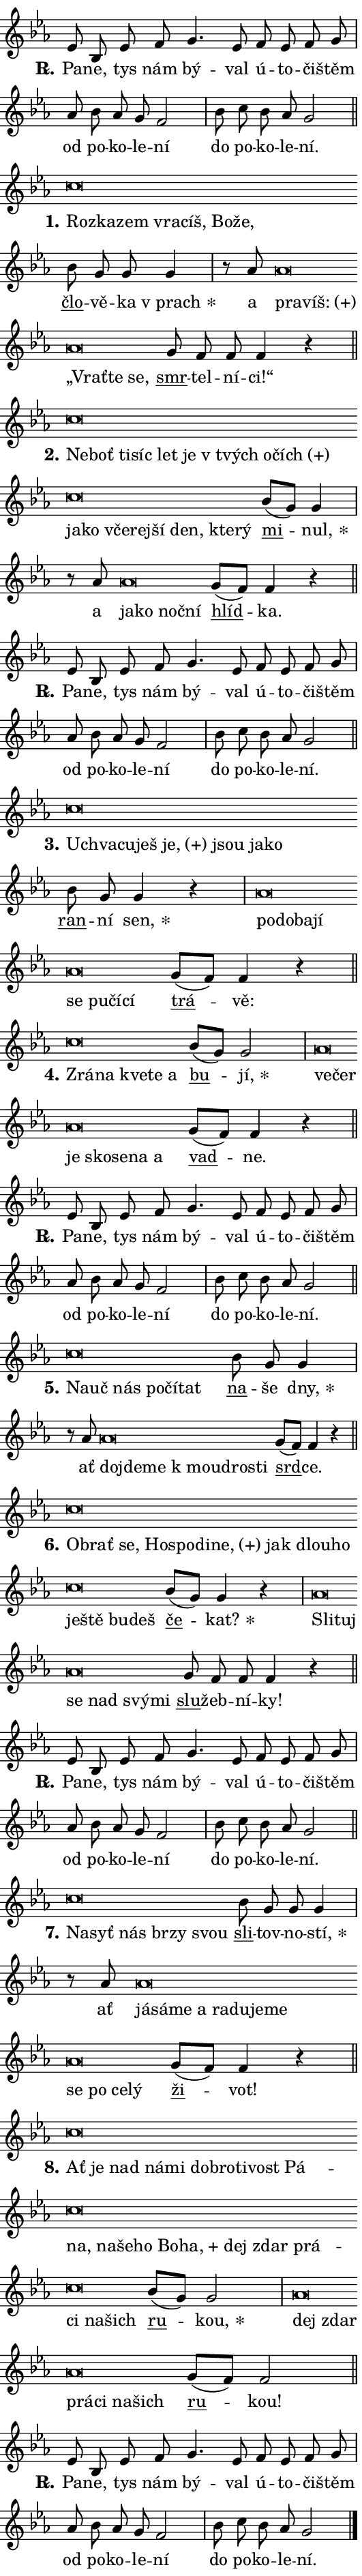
\version "2.24.0"
\header { tagline = "" }
\paper {
  indent = 0\cm
  top-margin = 0\cm
  right-margin = 0.13\cm % to fit lyric hyphens
  bottom-margin = 0\cm
  left-margin = 0\cm
  paper-width = 9\cm
  page-breaking = #ly:one-page-breaking
  system-system-spacing.basic-distance = #11
  score-system-spacing.basic-distance = #11
  ragged-last = ##f
}


%% Author: Thomas Morley
%% https://lists.gnu.org/archive/html/lilypond-user/2020-05/msg00002.html
#(define (line-position grob)
"Returns position of @var[grob} in current system:
   @code{'start}, if at first time-step
   @code{'end}, if at last time-step
   @code{'middle} otherwise
"
  (let* ((col (ly:item-get-column grob))
         (ln (ly:grob-object col 'left-neighbor))
         (rn (ly:grob-object col 'right-neighbor))
         (col-to-check-left (if (ly:grob? ln) ln col))
         (col-to-check-right (if (ly:grob? rn) rn col))
         (break-dir-left
           (and
             (ly:grob-property col-to-check-left 'non-musical #f)
             (ly:item-break-dir col-to-check-left)))
         (break-dir-right
           (and
             (ly:grob-property col-to-check-right 'non-musical #f)
             (ly:item-break-dir col-to-check-right))))
        (cond ((eqv? 1 break-dir-left) 'start)
              ((eqv? -1 break-dir-right) 'end)
              (else 'middle))))

#(define (tranparent-at-line-position vctor)
  (lambda (grob)
  "Relying on @code{line-position} select the relevant enry from @var{vctor}.
Used to determine transparency,"
    (case (line-position grob)
      ((end) (not (vector-ref vctor 0)))
      ((middle) (not (vector-ref vctor 1)))
      ((start) (not (vector-ref vctor 2))))))

noteHeadBreakVisibility =
#(define-music-function (break-visibility)(vector?)
"Makes @code{NoteHead}s transparent relying on @var{break-visibility}"
#{
  \override NoteHead.transparent =
    #(tranparent-at-line-position break-visibility)
#})

#(define delete-ledgers-for-transparent-note-heads
  (lambda (grob)
    "Reads whether a @code{NoteHead} is transparent.
If so this @code{NoteHead} is removed from @code{'note-heads} from
@var{grob}, which is supposed to be @code{LedgerLineSpanner}.
As a result ledgers are not printed for this @code{NoteHead}"
    (let* ((nhds-array (ly:grob-object grob 'note-heads))
           (nhds-list
             (if (ly:grob-array? nhds-array)
                 (ly:grob-array->list nhds-array)
                 '()))
           ;; Relies on the transparent-property being done before
           ;; Staff.LedgerLineSpanner.after-line-breaking is executed.
           ;; This is fragile ...
           (to-keep
             (remove
               (lambda (nhd)
                 (ly:grob-property nhd 'transparent #f))
               nhds-list)))
      ;; TODO find a better method to iterate over grob-arrays, similiar
      ;; to filter/remove etc for lists
      ;; For now rebuilt from scratch
      (set! (ly:grob-object grob 'note-heads)  '())
      (for-each
        (lambda (nhd)
          (ly:pointer-group-interface::add-grob grob 'note-heads nhd))
        to-keep))))

squashNotes = {
  \override NoteHead.X-extent = #'(-0.2 . 0.2)
  \override NoteHead.Y-extent = #'(-0.75 . 0)
  \override NoteHead.stencil =
    #(lambda (grob)
       (let ((pos (ly:grob-property grob 'staff-position)))
         (begin
           (if (< pos -7) (display "ERROR: Lower brevis then expected\n") (display ""))
           (if (<= pos -6) ly:text-interface::print ly:note-head::print))))
}
unSquashNotes = {
  \revert NoteHead.X-extent
  \revert NoteHead.Y-extent
  \revert NoteHead.stencil
}

hideNotes = \noteHeadBreakVisibility #begin-of-line-visible
unHideNotes = \noteHeadBreakVisibility #all-visible

% work-around for resetting accidentals
% https://lilypond.org/doc/v2.23/Documentation/notation/displaying-rhythms#unmetered-music
cadenzaMeasure = {
  \cadenzaOff
  \partial 1024 s1024
  \cadenzaOn
}

#(define-markup-command (accent layout props text) (markup?)
  "Underline accented syllable"
  (interpret-markup layout props
    #{\markup \override #'(offset . 4.3) \underline { #text }#}))

responsum = \markup \concat {
  "R" \hspace #-1.05 \path #0.1 #'((moveto 0 0.07) (lineto 0.9 0.8)) \hspace #0.05 "."
}

spaceSize = #0.6828661417322834 % exact space size for TeX Gyre Schola

\layout {
  \context {
    \Staff
    \remove "Time_signature_engraver"
    \override LedgerLineSpanner.after-line-breaking = #delete-ledgers-for-transparent-note-heads
  }
  \context {
    \Lyrics {
      \override LyricSpace.minimum-distance = \spaceSize
      \override LyricText.font-name = #"TeX Gyre Schola"
      \override LyricText.font-size = 1
      \override StanzaNumber.font-name = #"TeX Gyre Schola Bold"
      \override StanzaNumber.font-size = 1
    }
  }
  \context {
    \Score 
    \override NoteHead.text =
      #(lambda (grob) 
        (let ((pos (ly:grob-property grob 'staff-position)))
          #{\markup {
            \combine
              \halign #-0.55 \raise #(if (= pos -6) 0 0.5) \override #'(thickness . 2) \draw-line #'(3.2 . 0)
              \musicglyph "noteheads.sM1"
          }#}))
  }
}

% magnetic-lyrics.ily
%
%   written by
%     Jean Abou Samra <jean@abou-samra.fr>
%     Werner Lemberg <wl@gnu.org>
%
%   adapted by
%     Jiri Hon <jiri.hon@gmail.com>
%
% Version 2022-Apr-15

% https://www.mail-archive.com/lilypond-user@gnu.org/msg149350.html

#(define (Left_hyphen_pointer_engraver context)
   "Collect syllable-hyphen-syllable occurrences in lyrics and store
them in properties.  This engraver only looks to the left.  For
example, if the lyrics input is @code{foo -- bar}, it does the
following.

@itemize @bullet
@item
Set the @code{text} property of the @code{LyricHyphen} grob between
@q{foo} and @q{bar} to @code{foo}.

@item
Set the @code{left-hyphen} property of the @code{LyricText} grob with
text @q{foo} to the @code{LyricHyphen} grob between @q{foo} and
@q{bar}.
@end itemize

Use this auxiliary engraver in combination with the
@code{lyric-@/text::@/apply-@/magnetic-@/offset!} hook."
   (let ((hyphen #f)
         (text #f))
     (make-engraver
      (acknowledgers
       ((lyric-syllable-interface engraver grob source-engraver)
        (set! text grob)))
      (end-acknowledgers
       ((lyric-hyphen-interface engraver grob source-engraver)
        ;(when (not (grob::has-interface grob 'lyric-space-interface))
          (set! hyphen grob)));)
      ((stop-translation-timestep engraver)
       (when (and text hyphen)
         (ly:grob-set-object! text 'left-hyphen hyphen))
       (set! text #f)
       (set! hyphen #f)))))

#(define (lyric-text::apply-magnetic-offset! grob)
   "If the space between two syllables is less than the value in
property @code{LyricText@/.details@/.squash-threshold}, move the right
syllable to the left so that it gets concatenated with the left
syllable.

Use this function as a hook for
@code{LyricText@/.after-@/line-@/breaking} if the
@code{Left_@/hyphen_@/pointer_@/engraver} is active."
   (let ((hyphen (ly:grob-object grob 'left-hyphen #f)))
     (when hyphen
       (let ((left-text (ly:spanner-bound hyphen LEFT)))
         (when (grob::has-interface left-text 'lyric-syllable-interface)
           (let* ((common (ly:grob-common-refpoint grob left-text X))
                  (this-x-ext (ly:grob-extent grob common X))
                  (left-x-ext
                   (begin
                     ;; Trigger magnetism for left-text.
                     (ly:grob-property left-text 'after-line-breaking)
                     (ly:grob-extent left-text common X)))
                  ;; `delta` is the gap width between two syllables.
                  (delta (- (interval-start this-x-ext)
                            (interval-end left-x-ext)))
                  (details (ly:grob-property grob 'details))
                  (threshold (assoc-get 'squash-threshold details 0.2)))
             (when (< delta threshold)
               (let* (;; We have to manipulate the input text so that
                      ;; ligatures crossing syllable boundaries are not
                      ;; disabled.  For languages based on the Latin
                      ;; script this is essentially a beautification.
                      ;; However, for non-Western scripts it can be a
                      ;; necessity.
                      (lt (ly:grob-property left-text 'text))
                      (rt (ly:grob-property grob 'text))
                      (is-space (grob::has-interface hyphen 'lyric-space-interface))
                      (space (if is-space " " ""))
                      (extra-delta (if is-space spaceSize 0))
                      ;; Append new syllable.
                      (ltrt-space (if (and (string? lt) (string? rt))
                                (string-append lt space rt)
                                (make-concat-markup (list lt space rt))))
                      ;; Right-align `ltrt` to the right side.
                      (ltrt-space-markup (grob-interpret-markup
                               grob
                               (make-translate-markup
                                (cons (interval-length this-x-ext) 0)
                                (make-right-align-markup ltrt-space)))))
                 (begin
                   ;; Don't print `left-text`.
                   (ly:grob-set-property! left-text 'stencil #f)
                   ;; Set text and stencil (which holds all collected
                   ;; syllables so far) and shift it to the left.
                   (ly:grob-set-property! grob 'text ltrt-space)
                   (ly:grob-set-property! grob 'stencil ltrt-space-markup)
                   (ly:grob-translate-axis! grob (- (- delta extra-delta)) X))))))))))


#(define (lyric-hyphen::displace-bounds-first grob)
   ;; Make very sure this callback isn't triggered too early.
   (let ((left (ly:spanner-bound grob LEFT))
         (right (ly:spanner-bound grob RIGHT)))
     (ly:grob-property left 'after-line-breaking)
     (ly:grob-property right 'after-line-breaking)
     (ly:lyric-hyphen::print grob)))

squashThreshold = #0.4

\layout {
  \context {
    \Lyrics
    \consists #Left_hyphen_pointer_engraver
    \override LyricText.after-line-breaking =
      #lyric-text::apply-magnetic-offset!
    \override LyricHyphen.stencil = #lyric-hyphen::displace-bounds-first
    \override LyricText.details.squash-threshold = \squashThreshold
    \override LyricHyphen.minimum-distance = 0
    \override LyricHyphen.minimum-length = \squashThreshold
  }
}

squashText = \override LyricText.details.squash-threshold = 9999
unSquashText = \override LyricText.details.squash-threshold = \squashThreshold

leftText = \override LyricText.self-alignment-X = #LEFT
unLeftText = \revert LyricText.self-alignment-X

starOffset = #(lambda (grob) 
                (let ((x_offset (ly:self-alignment-interface::aligned-on-x-parent grob)))
                  (if (= x_offset 0) 0 (+ x_offset 1.2))))

star = #(define-music-function (syllable)(string?)
"Append star separator at the end of a syllable"
#{
  \once \override LyricText.X-offset = #starOffset
  \lyricmode { \markup {
    #syllable
    \override #'((font-name . "TeX Gyre Schola Bold")) \hspace #0.2 \lower #0.65 \larger "*"
  } }
#})

starAccent = #(define-music-function (syllable)(string?)
"Append star separator at the end of a syllable and make accent"
#{
  \once \override LyricText.X-offset = #starOffset
  \lyricmode { \markup {
    \accent #syllable
    \override #'((font-name . "TeX Gyre Schola Bold")) \hspace #0.2 \lower #0.65 \larger "*"
  } }
#})

breath = #(define-music-function (syllable)(string?)
"Append breathing indicator at the end of a syllable"
#{
  \lyricmode { \markup { #syllable "+" } }
#})

optionalBreath = #(define-music-function (syllable)(string?)
"Append optional breathing indicator at the end of a syllable"
#{
  \lyricmode { \markup { #syllable "(+)" } }
#})


\score {
    <<
        \new Voice = "melody" { \cadenzaOn \key es \major \relative { es'8 bes es f g4. es8 \bar "" f es f g \cadenzaMeasure \bar "|" as bes as g f2 \cadenzaMeasure \bar "|" bes8 c bes as g2 \cadenzaMeasure \bar "||" \break } }
        \new Lyrics \lyricsto "melody" { \lyricmode { \set stanza = \responsum
Pa -- ne, tys nám bý -- val ú -- to -- či -- štěm od po -- ko -- le -- ní do po -- ko -- le -- ní. } }
    >>
    \layout {}
}

\score {
    <<
        \new Voice = "melody" { \cadenzaOn \key es \major \relative { \squashNotes c''\breve*1/16 \hideNotes \breve*1/16 \bar "" \breve*1/16 \bar "" \breve*1/16 \bar "" \breve*1/16 \bar "" \breve*1/16 \breve*1/16 \bar "" \unHideNotes \unSquashNotes \bar "" bes8 g g g4 \cadenzaMeasure \bar "|" r8 as8 \squashNotes as\breve*1/16 \hideNotes \breve*1/16 \bar "" \breve*1/16 \bar "" \breve*1/16 \breve*1/16 \bar "" \unHideNotes \unSquashNotes \bar "" g8 f f f4 r \cadenzaMeasure \bar "||" \break } }
        \new Lyrics \lyricsto "melody" { \lyricmode { \set stanza = "1."
\leftText Roz -- \squashText ka -- zem vra -- cíš, Bo -- že, \unLeftText \unSquashText \markup \accent člo -- vě -- ka \star "v prach" a \leftText pra -- \squashText \optionalBreath víš: „Vrať -- te se, \unLeftText \unSquashText \markup \accent smr -- tel -- ní -- ci!“ } }
    >>
    \layout {}
}

\score {
    <<
        \new Voice = "melody" { \cadenzaOn \key es \major \relative { \squashNotes c''\breve*1/16 \hideNotes \breve*1/16 \bar "" \breve*1/16 \bar "" \breve*1/16 \bar "" \breve*1/16 \bar "" \breve*1/16 \bar "" \breve*1/16 \bar "" \breve*1/16 \bar "" \breve*1/16 \bar "" \breve*1/16 \bar "" \breve*1/16 \bar "" \breve*1/16 \bar "" \breve*1/16 \bar "" \breve*1/16 \bar "" \breve*1/16 \bar "" \breve*1/16 \breve*1/16 \bar "" \unHideNotes \unSquashNotes \bar "" bes8[( g)] g4 \cadenzaMeasure \bar "|" r8 as8 \squashNotes as\breve*1/16 \hideNotes \breve*1/16 \bar "" \breve*1/16 \breve*1/16 \bar "" \unHideNotes \unSquashNotes \bar "" g8[( f)] f4 r \cadenzaMeasure \bar "||" \break } }
        \new Lyrics \lyricsto "melody" { \lyricmode { \set stanza = "2."
\leftText Ne -- \squashText boť ti -- síc let je "v tvých" o -- \optionalBreath čích ja -- ko vče -- rej -- ší den, kte -- rý \unLeftText \unSquashText \markup \accent mi -- \star nul, a \leftText ja -- \squashText ko noč -- ní \unLeftText \unSquashText \markup \accent hlíd -- ka. } }
    >>
    \layout {}
}

\score {
    <<
        \new Voice = "melody" { \cadenzaOn \key es \major \relative { es'8 bes es f g4. es8 \bar "" f es f g \cadenzaMeasure \bar "|" as bes as g f2 \cadenzaMeasure \bar "|" bes8 c bes as g2 \cadenzaMeasure \bar "||" \break } }
        \new Lyrics \lyricsto "melody" { \lyricmode { \set stanza = \responsum
Pa -- ne, tys nám bý -- val ú -- to -- či -- štěm od po -- ko -- le -- ní do po -- ko -- le -- ní. } }
    >>
    \layout {}
}

\score {
    <<
        \new Voice = "melody" { \cadenzaOn \key es \major \relative { \squashNotes c''\breve*1/16 \hideNotes \breve*1/16 \bar "" \breve*1/16 \bar "" \breve*1/16 \bar "" \breve*1/16 \bar "" \breve*1/16 \breve*1/16 \bar "" \unHideNotes \unSquashNotes \bar "" bes8 g g4 r \cadenzaMeasure \bar "|" \squashNotes as\breve*1/16 \hideNotes \breve*1/16 \bar "" \breve*1/16 \bar "" \breve*1/16 \bar "" \breve*1/16 \bar "" \breve*1/16 \bar "" \breve*1/16 \breve*1/16 \bar "" \unHideNotes \unSquashNotes \bar "" g8[( f)] f4 r \cadenzaMeasure \bar "||" \break } }
        \new Lyrics \lyricsto "melody" { \lyricmode { \set stanza = "3."
\leftText Uchva -- \squashText cu -- ješ \optionalBreath je, jsou ja -- ko \unLeftText \unSquashText \markup \accent ran -- ní \star sen, \leftText po -- \squashText do -- ba -- jí se pu -- čí -- cí \unLeftText \unSquashText \markup \accent trá -- vě: } }
    >>
    \layout {}
}

\score {
    <<
        \new Voice = "melody" { \cadenzaOn \key es \major \relative { \squashNotes c''\breve*1/16 \hideNotes \breve*1/16 \bar "" \breve*1/16 \bar "" \breve*1/16 \breve*1/16 \bar "" \unHideNotes \unSquashNotes \bar "" bes8[( g)] g2 \cadenzaMeasure \bar "|" \squashNotes as\breve*1/16 \hideNotes \breve*1/16 \bar "" \breve*1/16 \bar "" \breve*1/16 \bar "" \breve*1/16 \bar "" \breve*1/16 \breve*1/16 \bar "" \unHideNotes \unSquashNotes \bar "" g8[( f)] f4 r \cadenzaMeasure \bar "||" \break } }
        \new Lyrics \lyricsto "melody" { \lyricmode { \set stanza = "4."
\leftText Zrá -- \squashText na kve -- te a \unLeftText \unSquashText \markup \accent bu -- \star jí, \leftText ve -- \squashText čer je sko -- se -- na a \unLeftText \unSquashText \markup \accent vad -- ne. } }
    >>
    \layout {}
}

\score {
    <<
        \new Voice = "melody" { \cadenzaOn \key es \major \relative { es'8 bes es f g4. es8 \bar "" f es f g \cadenzaMeasure \bar "|" as bes as g f2 \cadenzaMeasure \bar "|" bes8 c bes as g2 \cadenzaMeasure \bar "||" \break } }
        \new Lyrics \lyricsto "melody" { \lyricmode { \set stanza = \responsum
Pa -- ne, tys nám bý -- val ú -- to -- či -- štěm od po -- ko -- le -- ní do po -- ko -- le -- ní. } }
    >>
    \layout {}
}

\score {
    <<
        \new Voice = "melody" { \cadenzaOn \key es \major \relative { \squashNotes c''\breve*1/16 \hideNotes \breve*1/16 \bar "" \breve*1/16 \bar "" \breve*1/16 \bar "" \breve*1/16 \breve*1/16 \bar "" \unHideNotes \unSquashNotes \bar "" bes8 g g4 \cadenzaMeasure \bar "|" r8 as8 \squashNotes as\breve*1/16 \hideNotes \breve*1/16 \bar "" \breve*1/16 \bar "" \breve*1/16 \bar "" \breve*1/16 \breve*1/16 \bar "" \unHideNotes \unSquashNotes \bar "" g8[( f)] f4 r \cadenzaMeasure \bar "||" \break } }
        \new Lyrics \lyricsto "melody" { \lyricmode { \set stanza = "5."
\leftText Na -- \squashText uč nás po -- čí -- tat \unLeftText \unSquashText \markup \accent na -- še \star dny, ať \leftText do -- \squashText jde -- me "k mou" -- dro -- sti \unLeftText \unSquashText \markup \accent srd -- ce. } }
    >>
    \layout {}
}

\score {
    <<
        \new Voice = "melody" { \cadenzaOn \key es \major \relative { \squashNotes c''\breve*1/16 \hideNotes \breve*1/16 \bar "" \breve*1/16 \bar "" \breve*1/16 \bar "" \breve*1/16 \bar "" \breve*1/16 \bar "" \breve*1/16 \bar "" \breve*1/16 \bar "" \breve*1/16 \bar "" \breve*1/16 \bar "" \breve*1/16 \bar "" \breve*1/16 \bar "" \breve*1/16 \breve*1/16 \bar "" \unHideNotes \unSquashNotes \bar "" bes8[( g)] g4 r \cadenzaMeasure \bar "|" \squashNotes as\breve*1/16 \hideNotes \breve*1/16 \bar "" \breve*1/16 \bar "" \breve*1/16 \bar "" \breve*1/16 \breve*1/16 \bar "" \unHideNotes \unSquashNotes \bar "" g8 f f f4 r \cadenzaMeasure \bar "||" \break } }
        \new Lyrics \lyricsto "melody" { \lyricmode { \set stanza = "6."
\leftText Ob -- \squashText rať se, Ho -- spo -- di -- \optionalBreath ne, jak dlou -- ho je -- ště bu -- deš \unLeftText \unSquashText \markup \accent če -- \star kat? \leftText Sli -- \squashText tuj se nad svý -- mi \unLeftText \unSquashText \markup \accent slu -- žeb -- ní -- ky! } }
    >>
    \layout {}
}

\score {
    <<
        \new Voice = "melody" { \cadenzaOn \key es \major \relative { es'8 bes es f g4. es8 \bar "" f es f g \cadenzaMeasure \bar "|" as bes as g f2 \cadenzaMeasure \bar "|" bes8 c bes as g2 \cadenzaMeasure \bar "||" \break } }
        \new Lyrics \lyricsto "melody" { \lyricmode { \set stanza = \responsum
Pa -- ne, tys nám bý -- val ú -- to -- či -- štěm od po -- ko -- le -- ní do po -- ko -- le -- ní. } }
    >>
    \layout {}
}

\score {
    <<
        \new Voice = "melody" { \cadenzaOn \key es \major \relative { \squashNotes c''\breve*1/16 \hideNotes \breve*1/16 \bar "" \breve*1/16 \bar "" \breve*1/16 \bar "" \breve*1/16 \breve*1/16 \bar "" \unHideNotes \unSquashNotes \bar "" bes8 g g g4 \cadenzaMeasure \bar "|" r8 as8 \squashNotes as\breve*1/16 \hideNotes \breve*1/16 \bar "" \breve*1/16 \bar "" \breve*1/16 \bar "" \breve*1/16 \bar "" \breve*1/16 \bar "" \breve*1/16 \bar "" \breve*1/16 \bar "" \breve*1/16 \bar "" \breve*1/16 \bar "" \breve*1/16 \breve*1/16 \bar "" \unHideNotes \unSquashNotes \bar "" g8[( f)] f4 r \cadenzaMeasure \bar "||" \break } }
        \new Lyrics \lyricsto "melody" { \lyricmode { \set stanza = "7."
\leftText Na -- \squashText syť nás br -- zy svou \unLeftText \unSquashText \markup \accent sli -- tov -- no -- \star stí, ať \leftText já -- \squashText sá -- me a ra -- du -- je -- me se po ce -- lý \unLeftText \unSquashText \markup \accent ži -- vot! } }
    >>
    \layout {}
}

\score {
    <<
        \new Voice = "melody" { \cadenzaOn \key es \major \relative { \squashNotes c''\breve*1/16 \hideNotes \breve*1/16 \bar "" \breve*1/16 \bar "" \breve*1/16 \bar "" \breve*1/16 \bar "" \breve*1/16 \bar "" \breve*1/16 \bar "" \breve*1/16 \bar "" \breve*1/16 \bar "" \breve*1/16 \bar "" \breve*1/16 \bar "" \breve*1/16 \bar "" \breve*1/16 \bar "" \breve*1/16 \bar "" \breve*1/16 \bar "" \breve*1/16 \bar "" \breve*1/16 \bar "" \breve*1/16 \bar "" \breve*1/16 \bar "" \breve*1/16 \bar "" \breve*1/16 \breve*1/16 \bar "" \unHideNotes \unSquashNotes \bar "" bes8[( g)] g2 \cadenzaMeasure \bar "|" \squashNotes as\breve*1/16 \hideNotes \breve*1/16 \bar "" \breve*1/16 \bar "" \breve*1/16 \bar "" \breve*1/16 \breve*1/16 \bar "" \unHideNotes \unSquashNotes \bar "" g8[( f)] f2 \cadenzaMeasure \bar "||" \break } }
        \new Lyrics \lyricsto "melody" { \lyricmode { \set stanza = "8."
\leftText Ať \squashText je nad ná -- mi dob -- ro -- ti -- vost Pá -- na, na -- še -- ho Bo -- \breath "ha," dej zdar prá -- ci na -- šich \unLeftText \unSquashText \markup \accent ru -- \star kou, \leftText dej \squashText zdar prá -- ci na -- šich \unLeftText \unSquashText \markup \accent ru -- kou! } }
    >>
    \layout {}
}

\score {
    <<
        \new Voice = "melody" { \cadenzaOn \key es \major \relative { es'8 bes es f g4. es8 \bar "" f es f g \cadenzaMeasure \bar "|" as bes as g f2 \cadenzaMeasure \bar "|" bes8 c bes as g2 \cadenzaMeasure \bar "||" \break } \bar "|." }
        \new Lyrics \lyricsto "melody" { \lyricmode { \set stanza = \responsum
Pa -- ne, tys nám bý -- val ú -- to -- či -- štěm od po -- ko -- le -- ní do po -- ko -- le -- ní. } }
    >>
    \layout {}
}
